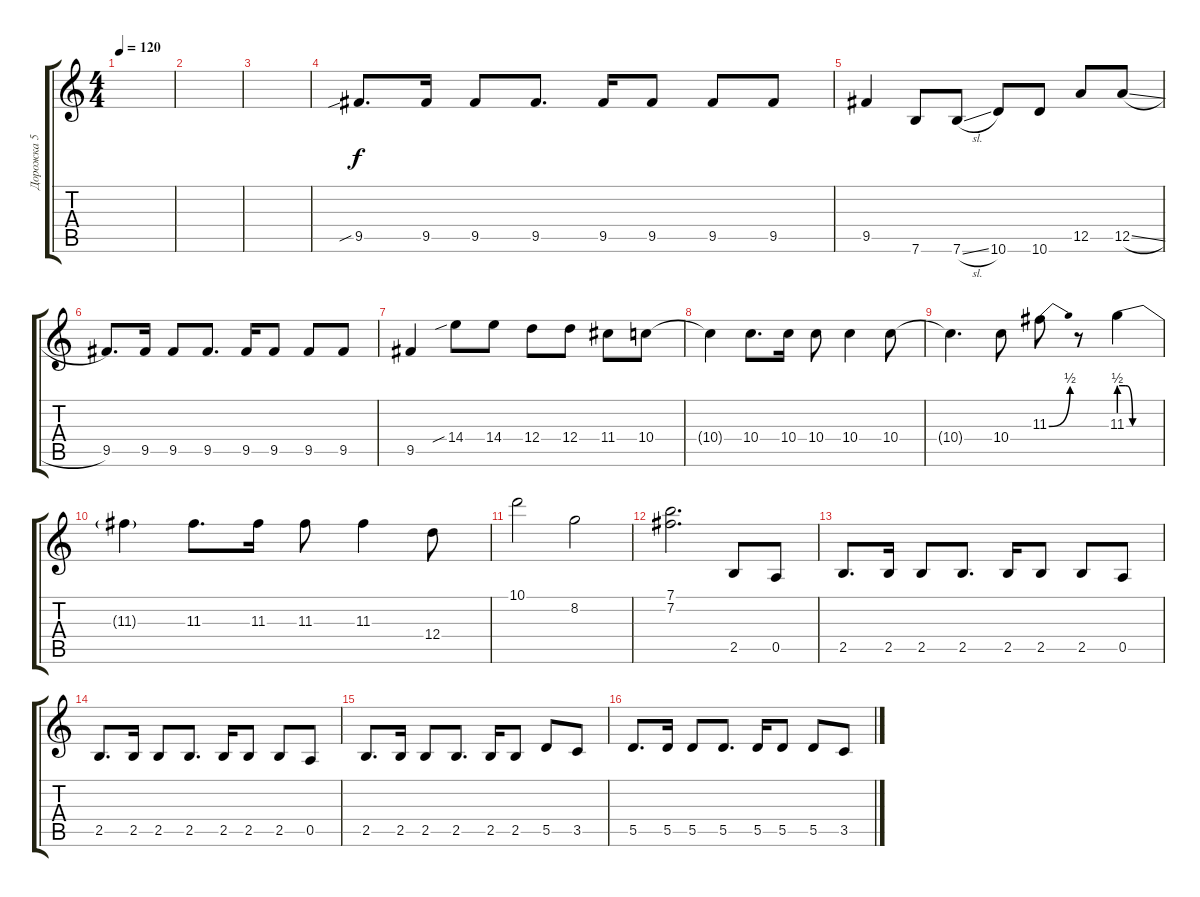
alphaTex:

\track ("Дорожка 5" "Дорожка 5") {instrument distortionguitar}
\staff {score tabs}
\tuning (E4 B3 G3 D3 A2 E2) {hide}
\ts (4 4)
\tempo 120
\clef g2
\ks c
|
|
|
9.5{sib}.8{d} 9.5.16 9.5.8 9.5.8{d} 9.5.16 9.5.8 9.5.8 9.5.8 |
9.5.4 7.6.8 7.6{sl}.8 10.6.8 10.6.8 12.5.8 12.5{sl}.8 |
9.5.8{d} 9.5.16 9.5.8 9.5.8{d} 9.5.16 9.5.8 9.5.8 9.5.8 |
9.5.4 14.4{sib}.8 14.4.8 12.4.8 12.4.8 11.4.8 10.4.8 |
10.4{t}.4 10.4.8{d} 10.4.16 10.4.8 10.4.4 10.4.8 |
10.4{t}.4{d} 10.4.8 11.3{be (bend 0 0 60 2)}.8 r.8 11.3{be (custom 0 2 10 2 20 0 30 0 45 0 60 0)}.4 |
11.3{t}.4 11.3.8{d} 11.3.16 11.3.8 11.3.4 12.4.8 |
10.1.2 8.2.2 |
(7.1 7.2).2{d} 2.5.8 0.5.8 |
2.5.8{d} 2.5.16 2.5.8 2.5.8{d} 2.5.16 2.5.8 2.5.8 0.5.8 |
2.5.8{d} 2.5.16 2.5.8 2.5.8{d} 2.5.16 2.5.8 2.5.8 0.5.8 |
2.5.8{d} 2.5.16 2.5.8 2.5.8{d} 2.5.16 2.5.8 5.5.8 3.5.8 |
5.5.8{d} 5.5.16 5.5.8 5.5.8{d} 5.5.16 5.5.8 5.5.8 3.5.8
